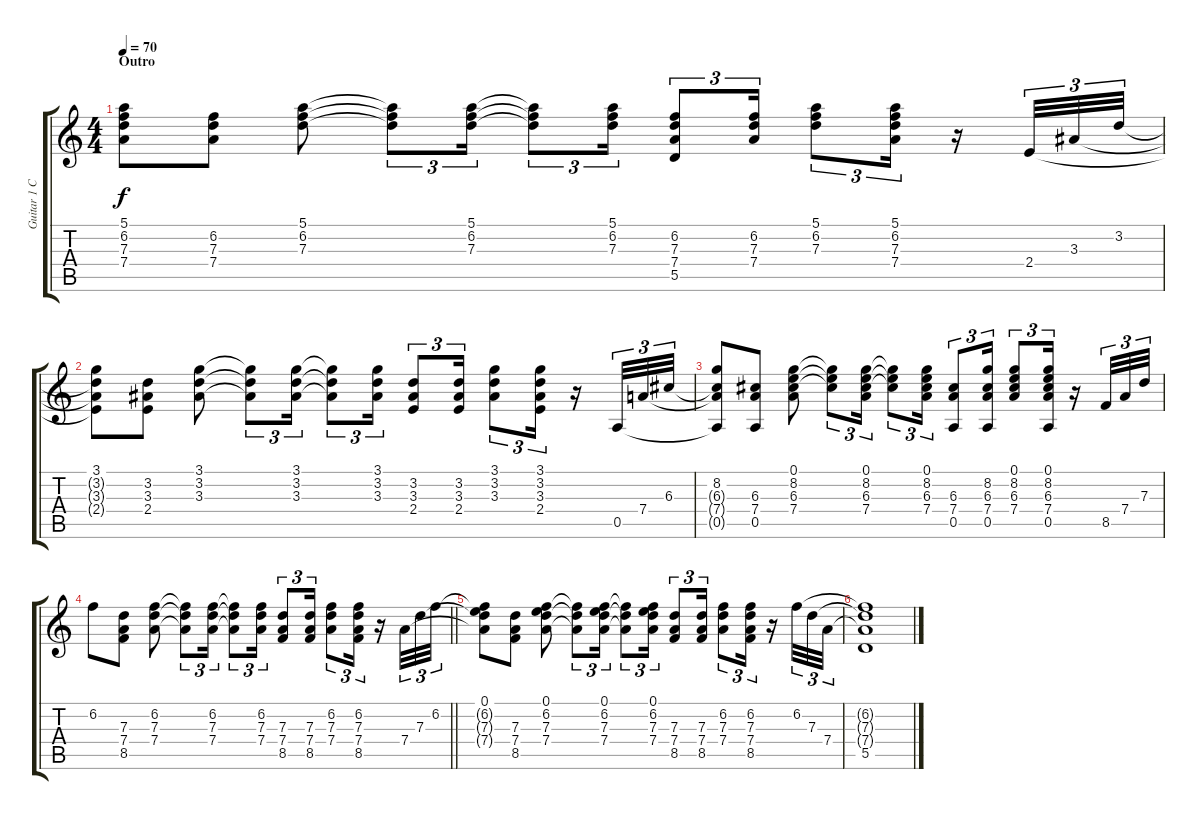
\track ("Guitar 1 Cln" "Guitar 1 C") {instrument acousticguitarsteel}
\staff {score tabs}
\tuning (E4 B3 G3 D3 A2 E2) {hide}
\ts (4 4)
\section ("" "Outro")
\tempo 70
\clef g2
\ks c
(5.1 6.2{t} 7.3{t} 7.4{t}).8{dy f} (6.2 7.3 7.4).8 (5.1 6.2 7.3).8 (5.1{t} 6.2{t} 7.3{t}).8{tu (3 2)} (5.1 6.2 7.3).16{tu (3 2)} (5.1{t} 6.2{t} 7.3{t}).8{tu (3 2)} (5.1 6.2 7.3).16{tu (3 2)} (6.2 7.3 7.4 5.5).8{tu (3 2)} (6.2 7.3 7.4).16{tu (3 2)} (5.1 6.2 7.3).8{tu (3 2)} (5.1 6.2 7.3 7.4).16{tu (3 2)} r.16 2.4.32{tu (3 2)} 3.3.32{tu (3 2)} 3.2.32{tu (3 2)} |
(3.1 3.2{t} 3.3{t} 2.4{t}).8 (3.2 3.3 2.4).8 (3.1 3.2 3.3).8 (3.1{t} 3.2{t} 3.3{t}).8{tu (3 2)} (3.1 3.2 3.3).16{tu (3 2)} (3.1{t} 3.2{t} 3.3{t}).8{tu (3 2)} (3.1 3.2 3.3).16{tu (3 2)} (3.2 3.3 2.4).8{tu (3 2)} (3.2 3.3 2.4).16{tu (3 2)} (3.1 3.2 3.3).8{tu (3 2)} (3.1 3.2 3.3 2.4).16{tu (3 2)} r.16 0.5.32{tu (3 2)} 7.4.32{tu (3 2)} 6.3.32{tu (3 2)} |
(8.2 6.3{t} 7.4{t} 0.5{t}).8 (6.3 7.4 0.5).8 (0.1 8.2 6.3 7.4).8 (0.1{t} 8.2{t} 6.3{t}).8{tu (3 2)} (0.1 8.2 6.3 7.4).16{tu (3 2)} (0.1{t} 8.2{t} 6.3{t}).8{tu (3 2)} (0.1 8.2 6.3 7.4).16{tu (3 2)} (6.3 7.4 0.5).8{tu (3 2)} (8.2 6.3 7.4 0.5).16{tu (3 2)} (0.1 8.2 6.3 7.4).8{tu (3 2)} (0.1 8.2 6.3 7.4 0.5).16{tu (3 2)} r.16 8.5.32{tu (3 2)} 7.4.32{tu (3 2)} 7.3.32{tu (3 2)} |
\barLineRight lightlight
6.2.8 (7.3 7.4 8.5).8 (6.2 7.3 7.4).8 (6.2{t} 7.3{t} 7.4{t}).8{tu (3 2)} (6.2 7.3 7.4).16{tu (3 2)} (6.2{t} 7.3{t} 7.4{t}).8{tu (3 2)} (6.2 7.3 7.4).16{tu (3 2)} (7.3 7.4 8.5).8{tu (3 2)} (7.3 7.4 8.5).16{tu (3 2)} (6.2 7.3 7.4).8{tu (3 2)} (6.2 7.3 7.4 8.5).16{tu (3 2)} r.16 7.4.32{tu (3 2)} 7.3.32{tu (3 2)} 6.2.32{tu (3 2)} |
(0.1 6.2{t} 7.3{t} 7.4{t}).8 (7.3 7.4 8.5).8 (0.1 6.2 7.3 7.4).8 (6.2{t} 7.3{t} 7.4{t}).8{tu (3 2)} (0.1 6.2 7.3 7.4).16{tu (3 2)} (6.2{t} 7.3{t} 7.4{t}).8{tu (3 2)} (0.1 6.2 7.3 7.4).16{tu (3 2)} (7.3 7.4 8.5).8{tu (3 2)} (7.3 7.4 8.5).16{tu (3 2)} (6.2 7.3 7.4).8{tu (3 2)} (6.2 7.3 7.4 8.5).16{tu (3 2)} r.16 6.2.32{tu (3 2)} 7.3.32{tu (3 2)} 7.4.32{tu (3 2)} |
(6.2{t} 7.3{t} 7.4{t} 5.5).1
